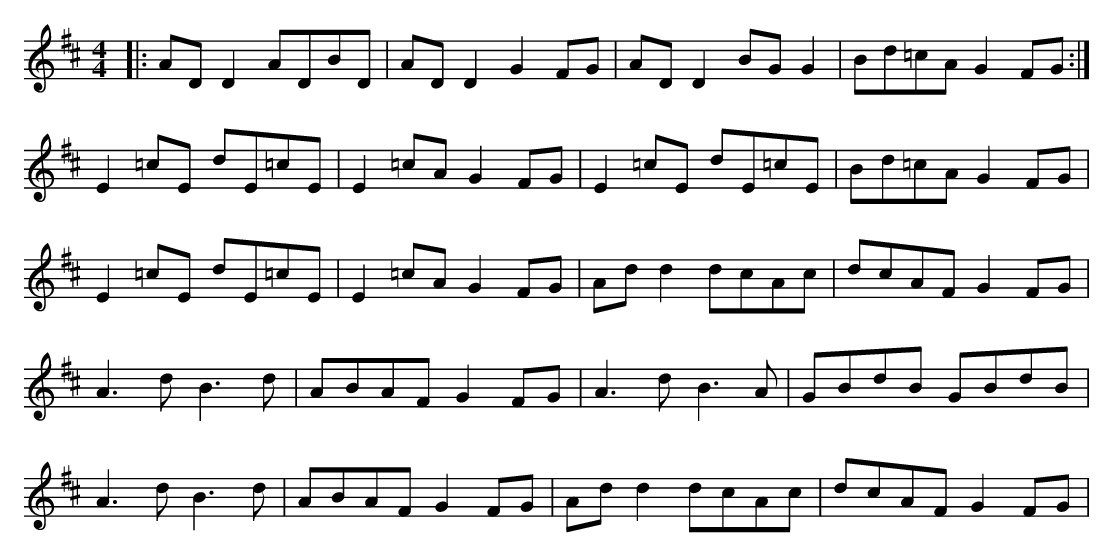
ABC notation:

X:1
M:4/4
K:D
|:AD D2 ADBD|AD D2 G2 FG|AD D2 BG G2|Bd=cA G2 FG:|
E2 =cE dE=cE|E2 =cA G2 FG|E2 =cE dE=cE|Bd=cA G2 FG|
E2 =cE dE=cE|E2 =cA G2 FG|Ad d2 dcAc|dcAF G2 FG|
A3 d B3 d|ABAF G2 FG|A3 d B3 A|GBdB GBdB|
A3 d B3 d|ABAF G2 FG|Ad d2 dcAc|dcAF G2 FG|
